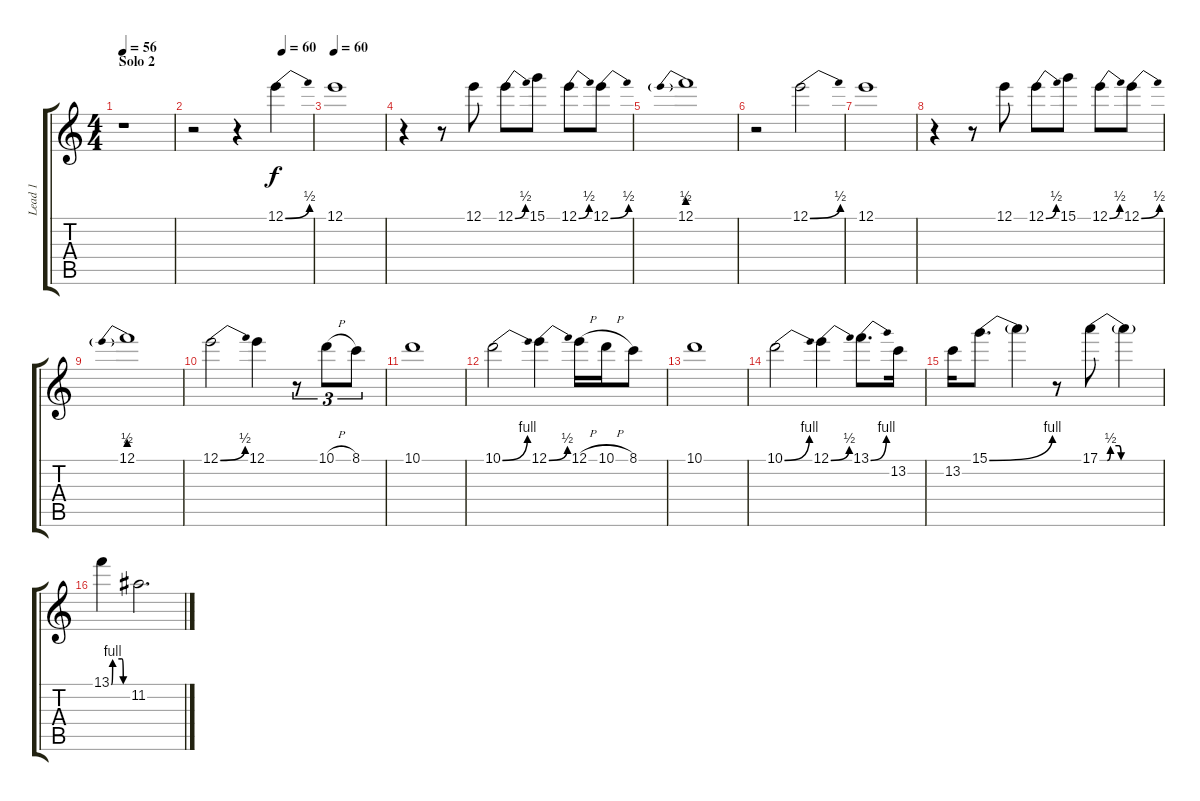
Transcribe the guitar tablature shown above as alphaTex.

\track ("Lead 1" "Lead 1") {instrument overdrivenguitar}
\staff {score tabs}
\tuning (E4 B3 G3 D3 A2 D2) {hide}
\ts (4 4)
\section ("" "Solo 2")
\tempo 56
\clef g2
\ks c
r.1{dy f} |
\tempo (60 0.75)
r.2 r.4 12.1{be (bend 0 0 60 2)}.4 |
\tempo 60
12.1.1 |
r.4 r.8 12.1.8 12.1{be (bend 0 0 60 2)}.8 15.1.8 12.1{be (bend 0 0 60 2)}.8 12.1{be (bend 0 0 60 2)}.8 |
12.1{be (prebend 0 2 60 2)}.1 |
r.2 12.1{be (bend 0 0 60 2)}.2 |
12.1.1 |
r.4 r.8 12.1.8 12.1{be (bend 0 0 60 2)}.8 15.1.8 12.1{be (bend 0 0 60 2)}.8 12.1{be (bend 0 0 60 2)}.8 |
12.1{be (prebend 0 2 60 2)}.1 |
12.1{be (bend 0 0 60 2)}.2 12.1.4 r.8{tu (3 2)} 10.1{h}.8{tu (3 2)} 8.1.8{tu (3 2)} |
10.1.1 |
10.1{be (bend 0 0 60 4)}.2 12.1{be (bend 0 0 60 2)}.4 12.1{h}.16 10.1{h}.16 8.1.8 |
10.1.1 |
10.1{be (bend 0 0 60 4)}.2 12.1{be (bend 0 0 60 2)}.4 13.1{be (bend 0 0 60 4)}.8{d} 13.2.16 |
13.2.16 15.1{be (bend 0 0 60 4)}.8{d} 15.1{t}.4 r.8 17.1{be (custom 0 0 7 0 10 2 18 2 20 0 60 0)}.8 17.1{t}.4 |
13.1{be (custom 0 0 5 4 40 4 45 0 60 0)}.4 11.2.2{d}
